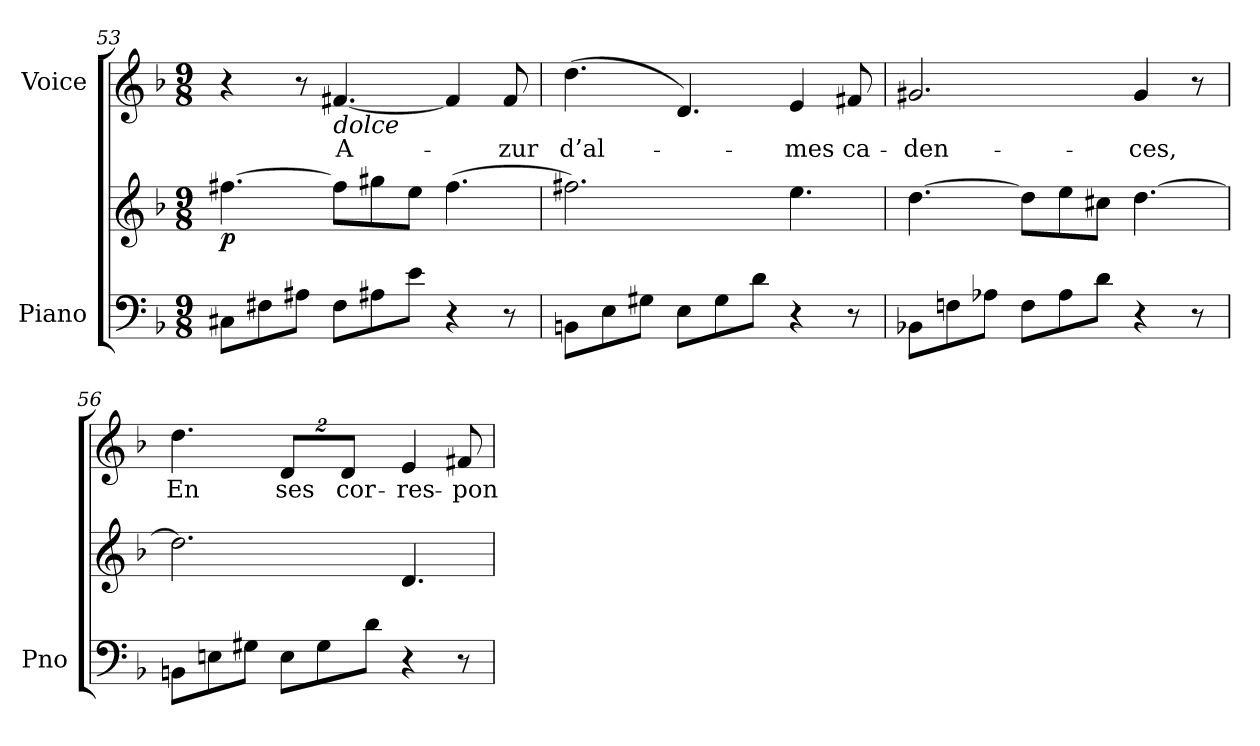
**kern	**kern	**dynam	**kern	**text
*part2	*part2	*part2	*part1	*part1
*staff3	*staff2	*staff2/3	*staff1	*staff1
*I"Piano	*	*	*I"Voice	*
*I'Pno	*	*	*	*
*clefF4	*clefG2	*	*clefG2	*
*k[b-]	*k[b-]	*	*k[b-]	*
*M9/8	*M9/8	*	*M9/8	*
=53	=53	=53	=53	=53
!	!	!LO:DY:b	!	!
8C#X\L	[4.ff#X\	p	4r	.
8F#X\	.	.	.	.
8A#X\J	.	.	8r	.
!	!	!	!LO:TX:b:i:t=dolce	!
!	!	!	!	!LO:LY:b
8F#\L	8ff#\L]	.	[4.f#X/	A-
8A#X\	8gg#X\	.	.	.
8e\J	8ee\J	.	.	.
4r	[4.ff#\	.	4f#/]	.
!	!	!	!	!LO:LY:b
8r	.	.	8f#/	-zur
=54	=54	=54	=54	=54
!	!	!	!	!LO:LY:b
8BBn\L	2.ff#X\]	.	(4.dd\	d’al-
8E\	.	.	.	.
8G#X\J	.	.	.	.
8E\L	.	.	4.d/)	.
8G#\	.	.	.	.
8d\J	.	.	.	.
!	!	!	!	!LO:LY:b
4r	4.ee\	.	4e/	-mes
!	!	!	!	!LO:LY:b
8r	.	.	8f#X/	ca-
=55	=55	=55	=55	=55
!	!	!	!	!LO:LY:b
8BB-X\L	[4.dd\	.	2.g#X/	-den-
8Fn\	.	.	.	.
8A-X\J	.	.	.	.
8F\L	8dd\L]	.	.	.
8A-\	8ee\	.	.	.
8d\J	8cc#X\J	.	.	.
!	!	!	!	!LO:LY:b
4r	[4.dd\	.	4g#/	-ces,
8r	.	.	8r	.
!!LO:PB:g=z
=56	=56	=56	=56	=56
!	!	!	!	!LO:LY:b
8BBn\L	2.dd\]	.	4.dd\	En
8En\	.	.	.	.
8G#X\J	.	.	.	.
!	!	!	!	!LO:LY:b
8E\L	.	.	16%3d/L	ses
8G#\	.	.	.	.
!	!	!	!	!LO:LY:b
.	.	.	16%3d/J	cor-
8d\J	.	.	.	.
!	!	!	!	!LO:LY:b
4r	4.d/	.	4e/	-res-
!	!	!	!	!LO:LY:b
8r	.	.	8f#X/	-pon-
=	=	=	=	=
*-	*-	*-	*-	*-
